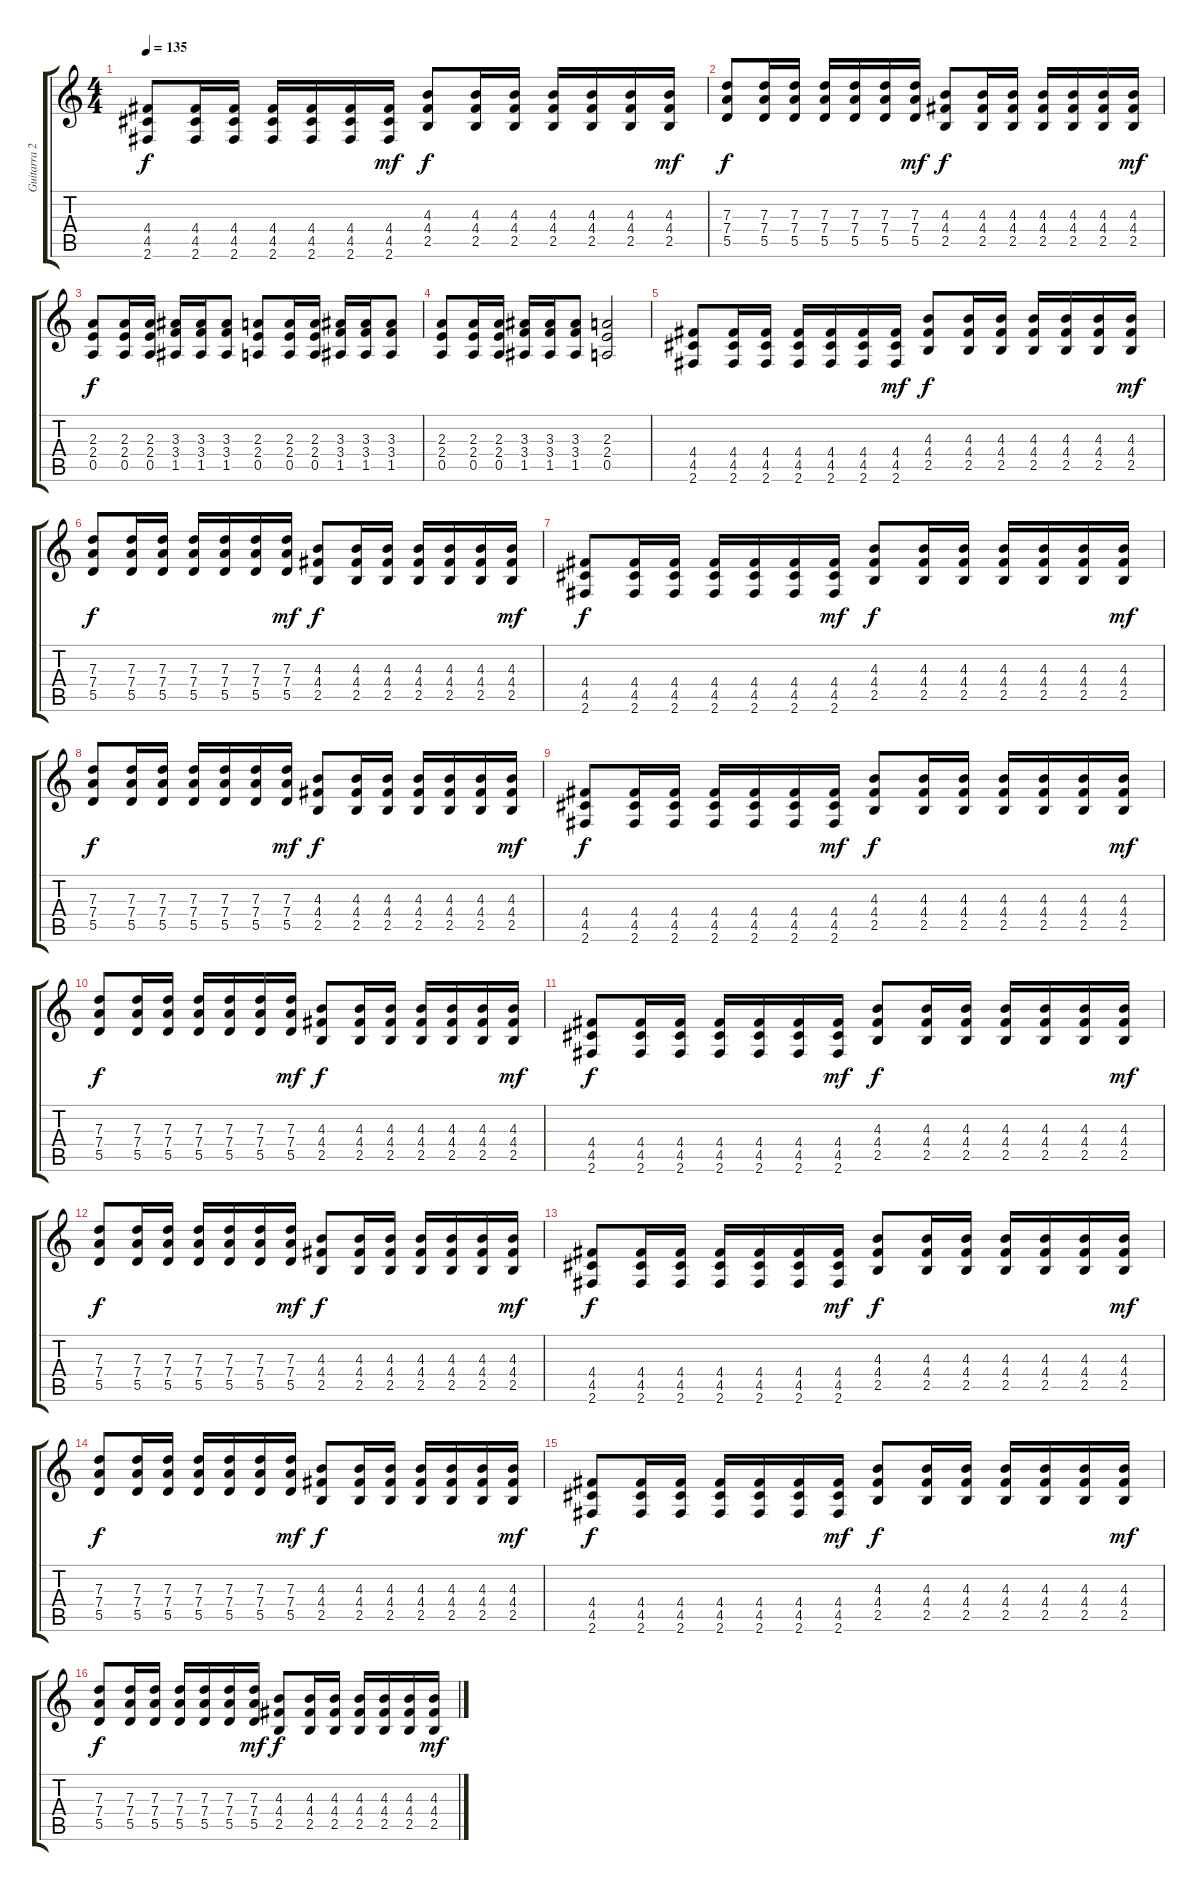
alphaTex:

\track ("Guitarra 2" "Guitarra 2") {instrument acousticguitarnylon}
\staff {score tabs}
\tuning (E4 B3 G3 D3 A2 E2) {hide}
\ts (4 4)
\tempo 135
\clef g2
\ks c
(4.4 4.5 2.6).8{dy f} (4.4 4.5 2.6).16 (4.4 4.5 2.6).16 (4.4 4.5 2.6).16 (4.4 4.5 2.6).16 (4.4 4.5 2.6).16 (4.4 4.5 2.6).16{dy mf} (4.3 4.4 2.5).8{dy f} (4.3 4.4 2.5).16 (4.3 4.4 2.5).16 (4.3 4.4 2.5).16 (4.3 4.4 2.5).16 (4.3 4.4 2.5).16 (4.3 4.4 2.5).16{dy mf} |
(7.3 7.4 5.5).8{dy f} (7.3 7.4 5.5).16 (7.3 7.4 5.5).16 (7.3 7.4 5.5).16 (7.3 7.4 5.5).16 (7.3 7.4 5.5).16 (7.3 7.4 5.5).16{dy mf} (4.3 4.4 2.5).8{dy f} (4.3 4.4 2.5).16 (4.3 4.4 2.5).16 (4.3 4.4 2.5).16 (4.3 4.4 2.5).16 (4.3 4.4 2.5).16 (4.3 4.4 2.5).16{dy mf} |
(2.3 2.4 0.5).8{dy f} (2.3 2.4 0.5).16 (2.3 2.4 0.5).16 (3.3 3.4 1.5).16 (3.3 3.4 1.5).16 (3.3 3.4 1.5).8 (2.3 2.4 0.5).8 (2.3 2.4 0.5).16 (2.3 2.4 0.5).16 (3.3 3.4 1.5).16 (3.3 3.4 1.5).16 (3.3 3.4 1.5).8 |
(2.3 2.4 0.5).8 (2.3 2.4 0.5).16 (2.3 2.4 0.5).16 (3.3 3.4 1.5).16 (3.3 3.4 1.5).16 (3.3 3.4 1.5).8 (2.3 2.4 0.5).2 |
(4.4 4.5 2.6).8 (4.4 4.5 2.6).16 (4.4 4.5 2.6).16 (4.4 4.5 2.6).16 (4.4 4.5 2.6).16 (4.4 4.5 2.6).16 (4.4 4.5 2.6).16{dy mf} (4.3 4.4 2.5).8{dy f} (4.3 4.4 2.5).16 (4.3 4.4 2.5).16 (4.3 4.4 2.5).16 (4.3 4.4 2.5).16 (4.3 4.4 2.5).16 (4.3 4.4 2.5).16{dy mf} |
(7.3 7.4 5.5).8{dy f} (7.3 7.4 5.5).16 (7.3 7.4 5.5).16 (7.3 7.4 5.5).16 (7.3 7.4 5.5).16 (7.3 7.4 5.5).16 (7.3 7.4 5.5).16{dy mf} (4.3 4.4 2.5).8{dy f} (4.3 4.4 2.5).16 (4.3 4.4 2.5).16 (4.3 4.4 2.5).16 (4.3 4.4 2.5).16 (4.3 4.4 2.5).16 (4.3 4.4 2.5).16{dy mf} |
(4.4 4.5 2.6).8{dy f} (4.4 4.5 2.6).16 (4.4 4.5 2.6).16 (4.4 4.5 2.6).16 (4.4 4.5 2.6).16 (4.4 4.5 2.6).16 (4.4 4.5 2.6).16{dy mf} (4.3 4.4 2.5).8{dy f} (4.3 4.4 2.5).16 (4.3 4.4 2.5).16 (4.3 4.4 2.5).16 (4.3 4.4 2.5).16 (4.3 4.4 2.5).16 (4.3 4.4 2.5).16{dy mf} |
(7.3 7.4 5.5).8{dy f} (7.3 7.4 5.5).16 (7.3 7.4 5.5).16 (7.3 7.4 5.5).16 (7.3 7.4 5.5).16 (7.3 7.4 5.5).16 (7.3 7.4 5.5).16{dy mf} (4.3 4.4 2.5).8{dy f} (4.3 4.4 2.5).16 (4.3 4.4 2.5).16 (4.3 4.4 2.5).16 (4.3 4.4 2.5).16 (4.3 4.4 2.5).16 (4.3 4.4 2.5).16{dy mf} |
(4.4 4.5 2.6).8{dy f} (4.4 4.5 2.6).16 (4.4 4.5 2.6).16 (4.4 4.5 2.6).16 (4.4 4.5 2.6).16 (4.4 4.5 2.6).16 (4.4 4.5 2.6).16{dy mf} (4.3 4.4 2.5).8{dy f} (4.3 4.4 2.5).16 (4.3 4.4 2.5).16 (4.3 4.4 2.5).16 (4.3 4.4 2.5).16 (4.3 4.4 2.5).16 (4.3 4.4 2.5).16{dy mf} |
(7.3 7.4 5.5).8{dy f} (7.3 7.4 5.5).16 (7.3 7.4 5.5).16 (7.3 7.4 5.5).16 (7.3 7.4 5.5).16 (7.3 7.4 5.5).16 (7.3 7.4 5.5).16{dy mf} (4.3 4.4 2.5).8{dy f} (4.3 4.4 2.5).16 (4.3 4.4 2.5).16 (4.3 4.4 2.5).16 (4.3 4.4 2.5).16 (4.3 4.4 2.5).16 (4.3 4.4 2.5).16{dy mf} |
(4.4 4.5 2.6).8{dy f} (4.4 4.5 2.6).16 (4.4 4.5 2.6).16 (4.4 4.5 2.6).16 (4.4 4.5 2.6).16 (4.4 4.5 2.6).16 (4.4 4.5 2.6).16{dy mf} (4.3 4.4 2.5).8{dy f} (4.3 4.4 2.5).16 (4.3 4.4 2.5).16 (4.3 4.4 2.5).16 (4.3 4.4 2.5).16 (4.3 4.4 2.5).16 (4.3 4.4 2.5).16{dy mf} |
(7.3 7.4 5.5).8{dy f} (7.3 7.4 5.5).16 (7.3 7.4 5.5).16 (7.3 7.4 5.5).16 (7.3 7.4 5.5).16 (7.3 7.4 5.5).16 (7.3 7.4 5.5).16{dy mf} (4.3 4.4 2.5).8{dy f} (4.3 4.4 2.5).16 (4.3 4.4 2.5).16 (4.3 4.4 2.5).16 (4.3 4.4 2.5).16 (4.3 4.4 2.5).16 (4.3 4.4 2.5).16{dy mf} |
(4.4 4.5 2.6).8{dy f} (4.4 4.5 2.6).16 (4.4 4.5 2.6).16 (4.4 4.5 2.6).16 (4.4 4.5 2.6).16 (4.4 4.5 2.6).16 (4.4 4.5 2.6).16{dy mf} (4.3 4.4 2.5).8{dy f} (4.3 4.4 2.5).16 (4.3 4.4 2.5).16 (4.3 4.4 2.5).16 (4.3 4.4 2.5).16 (4.3 4.4 2.5).16 (4.3 4.4 2.5).16{dy mf} |
(7.3 7.4 5.5).8{dy f} (7.3 7.4 5.5).16 (7.3 7.4 5.5).16 (7.3 7.4 5.5).16 (7.3 7.4 5.5).16 (7.3 7.4 5.5).16 (7.3 7.4 5.5).16{dy mf} (4.3 4.4 2.5).8{dy f} (4.3 4.4 2.5).16 (4.3 4.4 2.5).16 (4.3 4.4 2.5).16 (4.3 4.4 2.5).16 (4.3 4.4 2.5).16 (4.3 4.4 2.5).16{dy mf} |
(4.4 4.5 2.6).8{dy f} (4.4 4.5 2.6).16 (4.4 4.5 2.6).16 (4.4 4.5 2.6).16 (4.4 4.5 2.6).16 (4.4 4.5 2.6).16 (4.4 4.5 2.6).16{dy mf} (4.3 4.4 2.5).8{dy f} (4.3 4.4 2.5).16 (4.3 4.4 2.5).16 (4.3 4.4 2.5).16 (4.3 4.4 2.5).16 (4.3 4.4 2.5).16 (4.3 4.4 2.5).16{dy mf} |
(7.3 7.4 5.5).8{dy f} (7.3 7.4 5.5).16 (7.3 7.4 5.5).16 (7.3 7.4 5.5).16 (7.3 7.4 5.5).16 (7.3 7.4 5.5).16 (7.3 7.4 5.5).16{dy mf} (4.3 4.4 2.5).8{dy f} (4.3 4.4 2.5).16 (4.3 4.4 2.5).16 (4.3 4.4 2.5).16 (4.3 4.4 2.5).16 (4.3 4.4 2.5).16 (4.3 4.4 2.5).16{dy mf}
